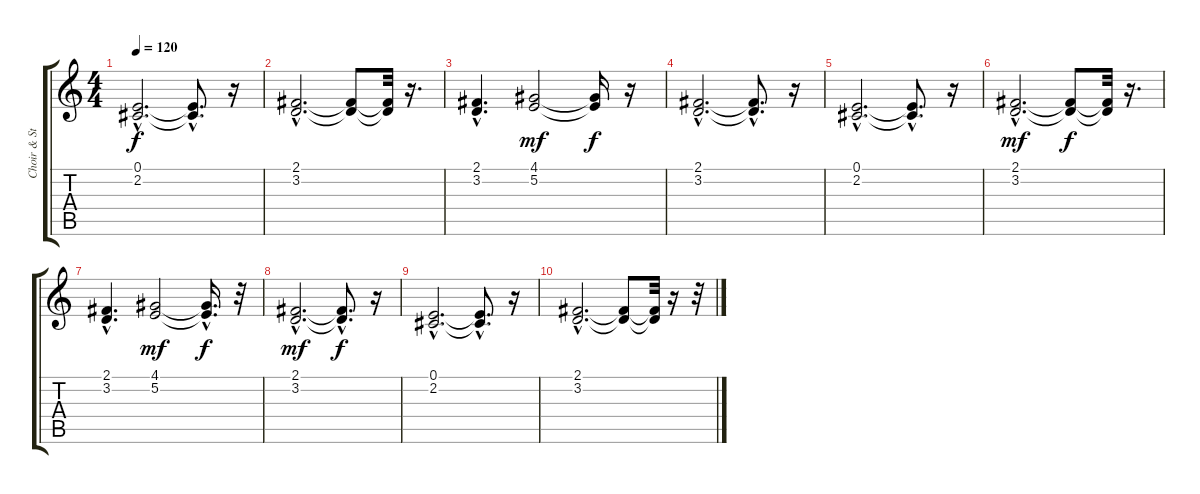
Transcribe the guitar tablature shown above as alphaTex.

\track ("Choir & String Synth" "Choir & St") {instrument voiceoohs}
\staff {score tabs}
\tuning (E4 B3 G3 D3 A2 E2) {hide}
\ts (4 4)
\tempo 120
\clef g2
\ks c
(0.1{hac} 2.2{hac}).2{d dy f} (0.1{hac t} 2.2{hac t}).8{d} r.16 |
(2.1{hac} 3.2{hac}).2{d} (2.1{t} 3.2{t}).8 (2.1{t} 3.2{t}).32 r.16{d} |
(2.1 3.2{hac}).4{d} (4.1 5.2).2{dy mf} (4.1{t} 5.2{t}).16{dy f} r.16 |
(2.1{hac} 3.2{hac}).2{d} (2.1{hac t} 3.2{hac t}).8{d} r.16 |
(0.1{hac} 2.2{hac}).2{d} (0.1{hac t} 2.2{hac t}).8{d} r.16 |
(2.1{hac} 3.2{hac}).2{d dy mf} (2.1{t} 3.2{t}).8{dy f} (2.1{t} 3.2{t}).32 r.16{d} |
(2.1 3.2{hac}).4{d} (4.1 5.2).2{dy mf} (4.1{t} 5.2{hac t}).16{d dy f} r.32 |
(2.1{hac} 3.2{hac}).2{d dy mf} (2.1{hac t} 3.2{hac t}).8{d dy f} r.16 |
(0.1{hac} 2.2{hac}).2{d} (0.1{hac t} 2.2{hac t}).8{d} r.16 |
(2.1{hac} 3.2{hac}).2{d} (2.1{t} 3.2{t}).8 (2.1{t} 3.2{t}).32 r.16 r.32
